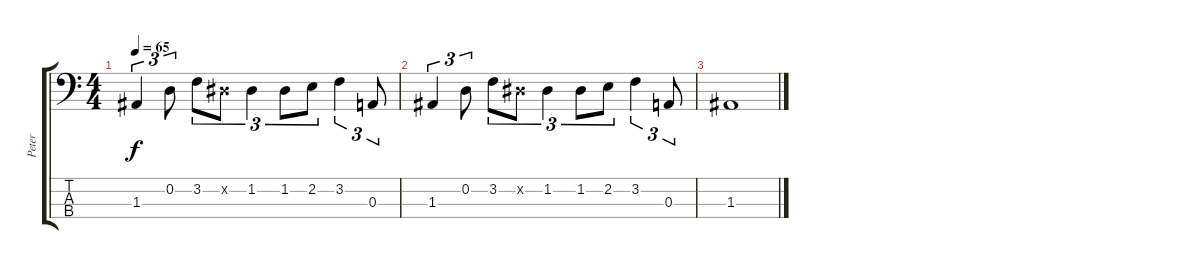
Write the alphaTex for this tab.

\track ("Peter" "Peter") {instrument acousticbass}
\staff {score tabs}
\tuning (G2 D2 A1 E1) {hide}
\ts (4 4)
\tempo 65
\clef f4
\ks c
1.3.4{tu (3 2) dy f} 0.2.8{tu (3 2)} 3.2.8{tu (3 2)} 1.2{x}.8{tu (3 2)} 1.2.4{tu (3 2)} 1.2.8{tu (3 2)} 2.2.8{tu (3 2)} 3.2.4{tu (3 2)} 0.3.8{tu (3 2)} |
1.3.4{tu (3 2)} 0.2.8{tu (3 2)} 3.2.8{tu (3 2)} 1.2{x}.8{tu (3 2)} 1.2.4{tu (3 2)} 1.2.8{tu (3 2)} 2.2.8{tu (3 2)} 3.2.4{tu (3 2)} 0.3.8{tu (3 2)} |
1.3.1
